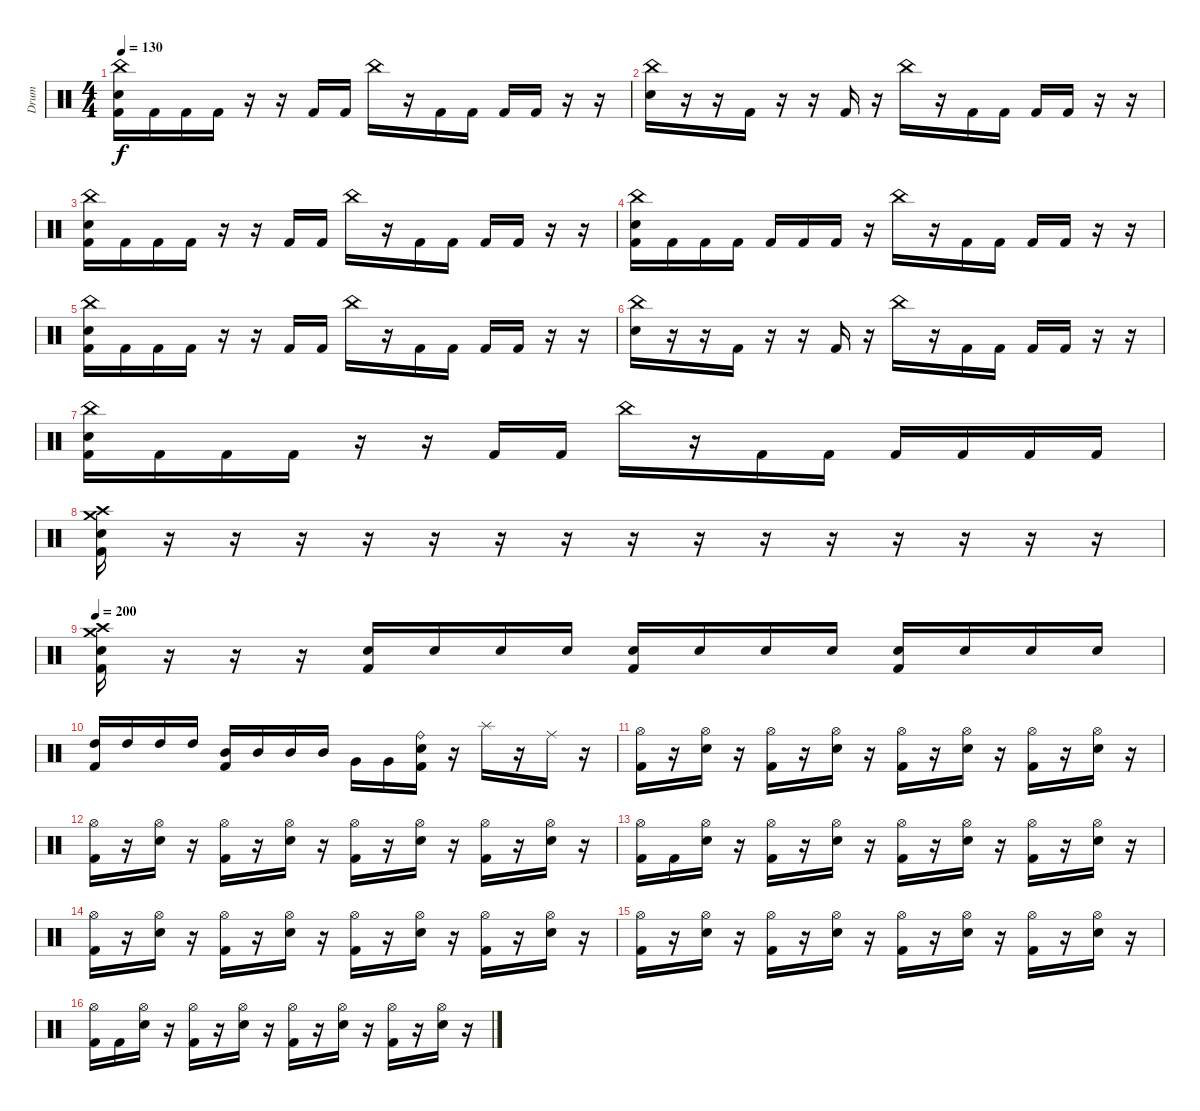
\track ("Drum" "Drum") {instrument percussion}
\staff {score}
\articulation defaults
\ts (4 4)
\tempo 130
\clef neutral
\ks c
("China (hit)" "Electric Snare (hit)" "Kick (hit) 2").16{dy f} "Kick (hit) 2".16 "Kick (hit) 2".16 "Kick (hit) 2".16 r.16 r.16 "Kick (hit) 2".16 "Kick (hit) 2".16 "China (hit)".16 r.16 "Kick (hit) 2".16 "Kick (hit) 2".16 "Kick (hit) 2".16 "Kick (hit) 2".16 r.16 r.16 |
("China (hit)" "Electric Snare (hit)").16 r.16 r.16 "Kick (hit) 2".16 r.16 r.16 "Kick (hit) 2".16 r.16 "China (hit)".16 r.16 "Kick (hit) 2".16 "Kick (hit) 2".16 "Kick (hit) 2".16 "Kick (hit) 2".16 r.16 r.16 |
("China (hit)" "Electric Snare (hit)" "Kick (hit) 2").16 "Kick (hit) 2".16 "Kick (hit) 2".16 "Kick (hit) 2".16 r.16 r.16 "Kick (hit) 2".16 "Kick (hit) 2".16 "China (hit)".16 r.16 "Kick (hit) 2".16 "Kick (hit) 2".16 "Kick (hit) 2".16 "Kick (hit) 2".16 r.16 r.16 |
("China (hit)" "Electric Snare (hit)" "Kick (hit) 2").16 "Kick (hit) 2".16 "Kick (hit) 2".16 "Kick (hit) 2".16 "Kick (hit) 2".16 "Kick (hit) 2".16 "Kick (hit) 2".16 r.16 "China (hit)".16 r.16 "Kick (hit) 2".16 "Kick (hit) 2".16 "Kick (hit) 2".16 "Kick (hit) 2".16 r.16 r.16 |
("China (hit)" "Electric Snare (hit)" "Kick (hit) 2").16 "Kick (hit) 2".16 "Kick (hit) 2".16 "Kick (hit) 2".16 r.16 r.16 "Kick (hit) 2".16 "Kick (hit) 2".16 "China (hit)".16 r.16 "Kick (hit) 2".16 "Kick (hit) 2".16 "Kick (hit) 2".16 "Kick (hit) 2".16 r.16 r.16 |
("China (hit)" "Electric Snare (hit)").16 r.16 r.16 "Kick (hit) 2".16 r.16 r.16 "Kick (hit) 2".16 r.16 "China (hit)".16 r.16 "Kick (hit) 2".16 "Kick (hit) 2".16 "Kick (hit) 2".16 "Kick (hit) 2".16 r.16 r.16 |
("China (hit)" "Electric Snare (hit)" "Kick (hit) 2").16 "Kick (hit) 2".16 "Kick (hit) 2".16 "Kick (hit) 2".16 r.16 r.16 "Kick (hit) 2".16 "Kick (hit) 2".16 "China (hit)".16 r.16 "Kick (hit) 2".16 "Kick (hit) 2".16 "Kick (hit) 2".16 "Kick (hit) 2".16 "Kick (hit) 2".16 "Kick (hit) 2".16 |
("Crash high (hit)" "Crash medium (hit)" "Electric Snare (hit)" "Kick (hit) 2").16 r.16 r.16 r.16 r.16 r.16 r.16 r.16 r.16 r.16 r.16 r.16 r.16 r.16 r.16 r.16 |
\tempo 200
("Crash high (hit)" "Crash medium (hit)" "Electric Snare (hit)" "Kick (hit) 2").16 r.16 r.16 r.16 ("Electric Snare (hit)" "Kick (hit) 2").16 "Electric Snare (hit)".16 "Electric Snare (hit)".16 "Electric Snare (hit)".16 ("Electric Snare (hit)" "Kick (hit) 2").16 "Electric Snare (hit)".16 "Electric Snare (hit)".16 "Electric Snare (hit)".16 ("Electric Snare (hit)" "Kick (hit) 2").16 "Electric Snare (hit)".16 "Electric Snare (hit)".16 "Electric Snare (hit)".16 |
("High Tom (hit)" "Kick (hit) 2").16 "High Tom (hit)".16 "High Tom (hit)".16 "High Tom (hit)".16 ("Mid Tom (hit)" "Kick (hit) 2").16 "Mid Tom (hit)".16 "Mid Tom (hit)".16 "Mid Tom (hit)".16 "Very Low Tom (hit)".16 "Very Low Tom (hit)".16 ("Ride (bell)" "Electric Snare (hit)" "Kick (hit) 2").16 r.16 "Splash (hit)".16 r.16 "Ride (middle)".16 r.16 |
("Hi-Hat (open)" "Kick (hit) 2").16 r.16 ("Hi-Hat (open)" "Electric Snare (hit)").16 r.16 ("Hi-Hat (open)" "Kick (hit) 2").16 r.16 ("Hi-Hat (open)" "Electric Snare (hit)").16 r.16 ("Hi-Hat (open)" "Kick (hit) 2").16 r.16 ("Hi-Hat (open)" "Electric Snare (hit)").16 r.16 ("Hi-Hat (open)" "Kick (hit) 2").16 r.16 ("Hi-Hat (open)" "Electric Snare (hit)").16 r.16 |
("Hi-Hat (open)" "Kick (hit) 2").16 r.16 ("Hi-Hat (open)" "Electric Snare (hit)").16 r.16 ("Hi-Hat (open)" "Kick (hit) 2").16 r.16 ("Hi-Hat (open)" "Electric Snare (hit)").16 r.16 ("Hi-Hat (open)" "Kick (hit) 2").16 r.16 ("Hi-Hat (open)" "Electric Snare (hit)").16 r.16 ("Hi-Hat (open)" "Kick (hit) 2").16 r.16 ("Hi-Hat (open)" "Electric Snare (hit)").16 r.16 |
("Hi-Hat (open)" "Kick (hit) 2").16 "Kick (hit) 2".16 ("Hi-Hat (open)" "Electric Snare (hit)").16 r.16 ("Hi-Hat (open)" "Kick (hit) 2").16 r.16 ("Hi-Hat (open)" "Electric Snare (hit)").16 r.16 ("Hi-Hat (open)" "Kick (hit) 2").16 r.16 ("Hi-Hat (open)" "Electric Snare (hit)").16 r.16 ("Hi-Hat (open)" "Kick (hit) 2").16 r.16 ("Hi-Hat (open)" "Electric Snare (hit)").16 r.16 |
("Hi-Hat (open)" "Kick (hit) 2").16 r.16 ("Hi-Hat (open)" "Electric Snare (hit)").16 r.16 ("Hi-Hat (open)" "Kick (hit) 2").16 r.16 ("Hi-Hat (open)" "Electric Snare (hit)").16 r.16 ("Hi-Hat (open)" "Kick (hit) 2").16 r.16 ("Hi-Hat (open)" "Electric Snare (hit)").16 r.16 ("Hi-Hat (open)" "Kick (hit) 2").16 r.16 ("Hi-Hat (open)" "Electric Snare (hit)").16 r.16 |
("Hi-Hat (open)" "Kick (hit) 2").16 r.16 ("Hi-Hat (open)" "Electric Snare (hit)").16 r.16 ("Hi-Hat (open)" "Kick (hit) 2").16 r.16 ("Hi-Hat (open)" "Electric Snare (hit)").16 r.16 ("Hi-Hat (open)" "Kick (hit) 2").16 r.16 ("Hi-Hat (open)" "Electric Snare (hit)").16 r.16 ("Hi-Hat (open)" "Kick (hit) 2").16 r.16 ("Hi-Hat (open)" "Electric Snare (hit)").16 r.16 |
("Hi-Hat (open)" "Kick (hit) 2").16 "Kick (hit) 2".16 ("Hi-Hat (open)" "Electric Snare (hit)").16 r.16 ("Hi-Hat (open)" "Kick (hit) 2").16 r.16 ("Hi-Hat (open)" "Electric Snare (hit)").16 r.16 ("Hi-Hat (open)" "Kick (hit) 2").16 r.16 ("Hi-Hat (open)" "Electric Snare (hit)").16 r.16 ("Hi-Hat (open)" "Kick (hit) 2").16 r.16 ("Hi-Hat (open)" "Electric Snare (hit)").16 r.16
